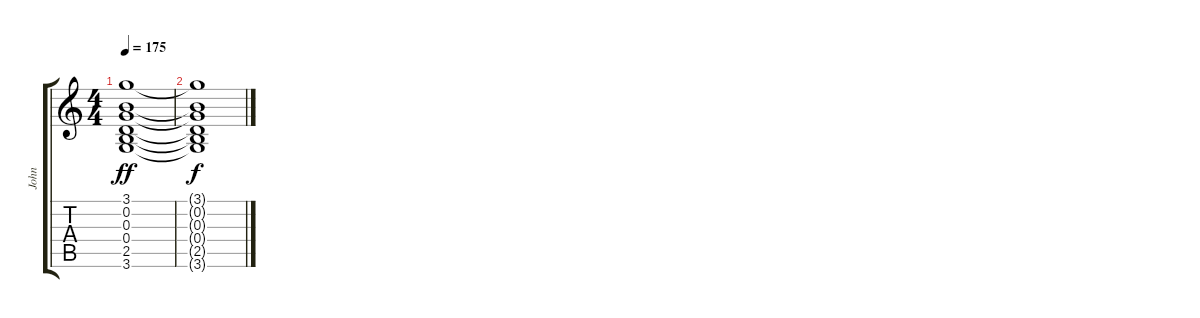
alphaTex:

\track ("John " "John ") {instrument acousticguitarsteel}
\staff {score tabs}
\tuning (E4 B3 G3 D3 A2 E2) {hide}
\ts (4 4)
\tempo 175
\clef g2
\ks c
(3.1 0.2 0.3 0.4 2.5 3.6).1{dy ff} |
(3.1{t} 0.2{t} 0.3{t} 0.4{t} 2.5{t} 3.6{t}).1{dy f}
